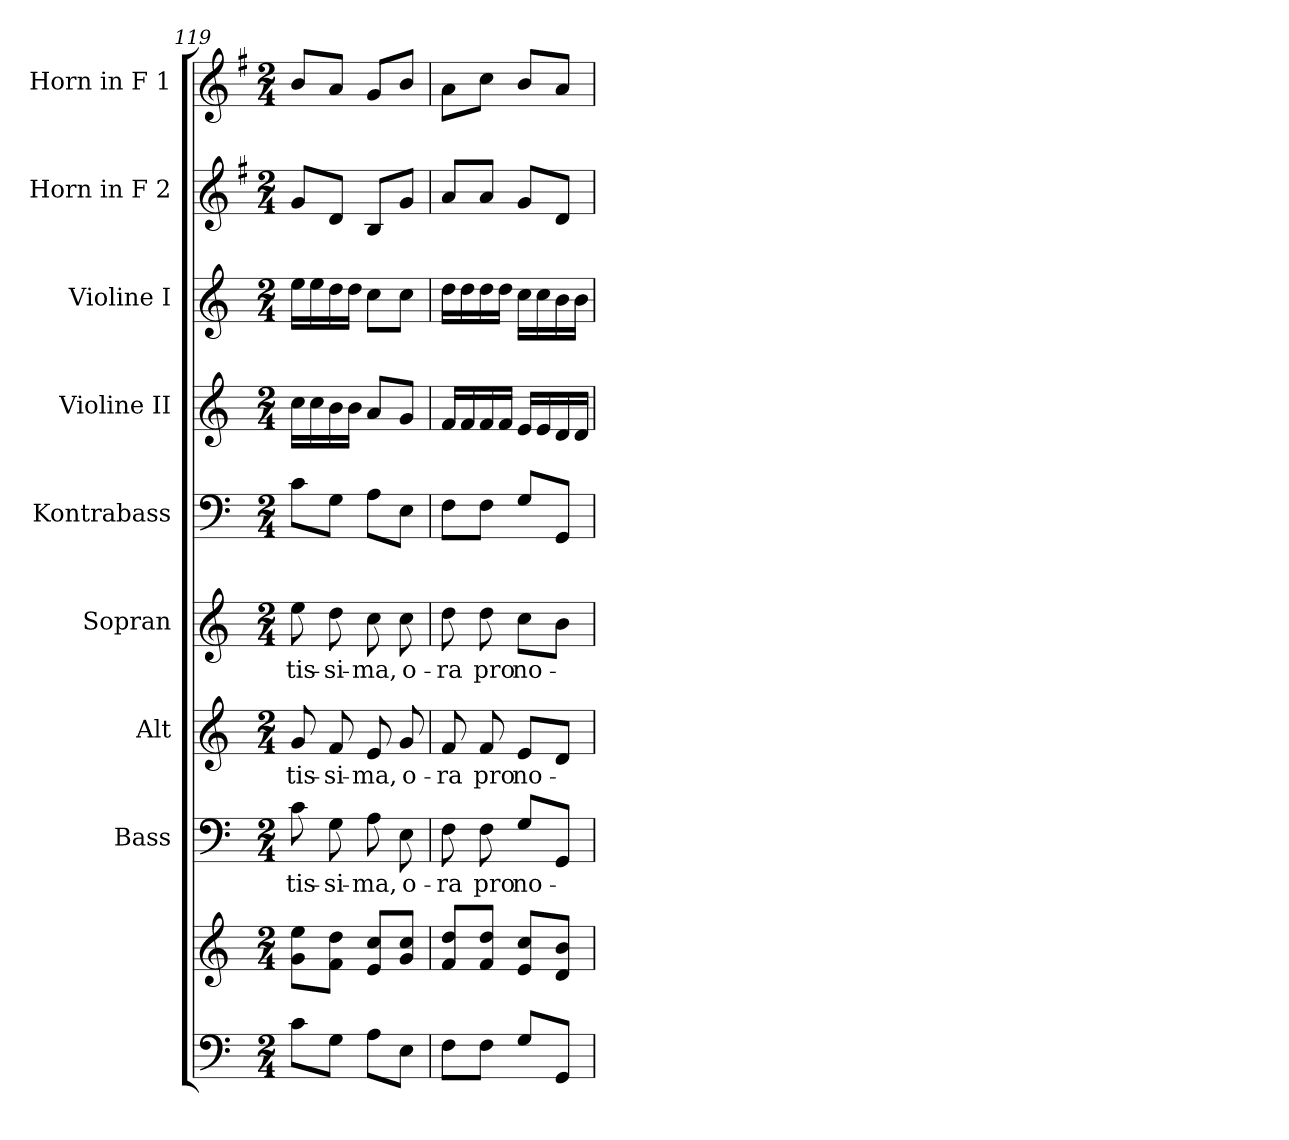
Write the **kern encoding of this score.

**kern	**kern	**kern	**text	**kern	**text	**kern	**text	**kern	**kern	**kern	**kern	**kern
*part9	*part9	*part8	*part8	*part7	*part7	*part6	*part6	*part5	*part4	*part3	*part2	*part1
*staff10	*staff9	*staff8	*staff8	*staff7	*staff7	*staff6	*staff6	*staff5	*staff4	*staff3	*staff2	*staff1
*	*	*I"Bass	*	*I"Alt	*	*I"Sopran	*	*I"Kontrabass	*I"Violine II	*I"Violine I	*I"Horn in F 2	*I"Horn in F 1
*	*	*I'B.	*	*I'A.	*	*I'S.	*	*I'Kb.	*I'Vl. II	*I'Vl. I	*I'Hrn. 2	*I'Hrn. 1
*clefF4	*clefG2	*clefF4	*	*clefG2	*	*clefG2	*	*clefF4	*clefG2	*clefG2	*clefG2	*clefG2
*	*	*	*	*	*	*	*	*ITrd7c12	*	*	*ITrd4c7	*ITrd4c7
*k[]	*k[]	*k[]	*	*k[]	*	*k[]	*	*k[]	*k[]	*k[]	*k[]	*k[]
*C:	*C:	*C:	*	*C:	*	*C:	*	*C:	*C:	*C:	*C:	*C:
*M2/4	*M2/4	*M2/4	*	*M2/4	*	*M2/4	*	*M2/4	*M2/4	*M2/4	*M2/4	*M2/4
=119	=119	=119	=119	=119	=119	=119	=119	=119	=119	=119	=119	=119
!	!	!	!LO:LY:b	!	!LO:LY:b	!	!LO:LY:b	!	!	!	!	!
8c\L	8g\ 8ee\L	8c\	-tis-	8g/	-tis-	8ee\	-tis-	8C\L	16cc\LL	16ee\LL	8c/L	8e/L
.	.	.	.	.	.	.	.	.	16cc\	16ee\	.	.
!	!	!	!LO:LY:b	!	!LO:LY:b	!	!LO:LY:b	!	!	!	!	!
8G\J	8f\ 8dd\J	8G\	-si-	8f/	-si-	8dd\	-si-	8GG\J	16b\	16dd\	8G/J	8d/J
.	.	.	.	.	.	.	.	.	16b\JJ	16dd\JJ	.	.
!	!	!	!LO:LY:b	!	!LO:LY:b	!	!LO:LY:b	!	!	!	!	!
8A\L	8e/ 8cc/L	8A\	-ma,	8e/	-ma,	8cc\	-ma,	8AA\L	8a/L	8cc\L	8E/L	8c/L
!	!	!	!LO:LY:b	!	!LO:LY:b	!	!LO:LY:b	!	!	!	!	!
8E\J	8g/ 8cc/J	8E\	o-	8g/	o-	8cc\	o-	8EE\J	8g/J	8cc\J	8c/J	8e/J
=120	=120	=120	=120	=120	=120	=120	=120	=120	=120	=120	=120	=120
!	!	!	!LO:LY:b	!	!LO:LY:b	!	!LO:LY:b	!	!	!	!	!
8F\L	8f/ 8dd/L	8F\	-ra	8f/	-ra	8dd\	-ra	8FF\L	16f/LL	16dd\LL	8d/L	8d\L
.	.	.	.	.	.	.	.	.	16f/	16dd\	.	.
!	!	!	!LO:LY:b	!	!LO:LY:b	!	!LO:LY:b	!	!	!	!	!
8F\J	8f/ 8dd/J	8F\	pro	8f/	pro	8dd\	pro	8FF\J	16f/	16dd\	8d/J	8f\J
.	.	.	.	.	.	.	.	.	16f/JJ	16dd\JJ	.	.
!	!	!	!LO:LY:b	!	!LO:LY:b	!	!LO:LY:b	!	!	!	!	!
8G/L	8e/ 8cc/L	8G/L	no-	8e/L	no-	8cc\L	no-	8GG/L	16e/LL	16cc\LL	8c/L	8e/L
.	.	.	.	.	.	.	.	.	16e/	16cc\	.	.
8GG/J	8d/ 8b/J	8GG/J	.	8d/J	.	8b\J	.	8GGG/J	16d/	16b\	8G/J	8d/J
.	.	.	.	.	.	.	.	.	16d/JJ	16b\JJ	.	.
=	=	=	=	=	=	=	=	=	=	=	=	=
*-	*-	*-	*-	*-	*-	*-	*-	*-	*-	*-	*-	*-
